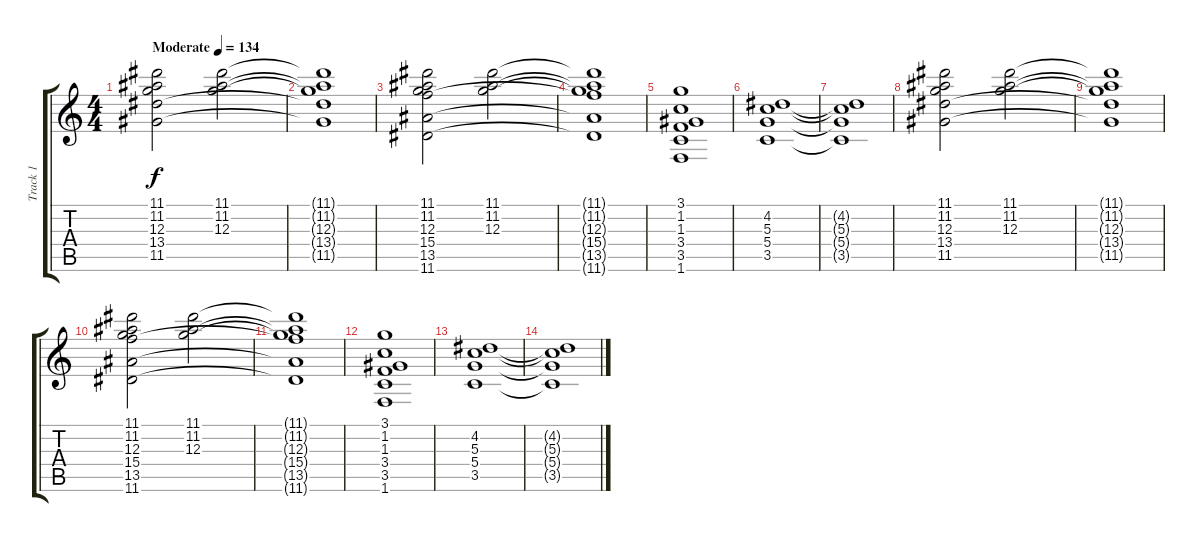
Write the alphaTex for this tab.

\track ("Track 1" "Track 1") {instrument overdrivenguitar}
\staff {score tabs}
\tuning (E4 B3 G3 D3 A2 E2) {hide}
\ts (4 4)
\tempo (134 "Moderate")
\clef g2
\ks c
(11.1 11.2 12.3 13.4 11.5).2{dy f instrument overdrivenguitar} (11.1 11.2 12.3).2 |
(11.1{t} 11.2{t} 12.3{t} 13.4{t} 11.5{t}).1 |
(11.1 11.2 12.3 15.4 13.5 11.6).2 (11.1 11.2 12.3).2 |
(11.1{t} 11.2{t} 12.3{t} 15.4{t} 13.5{t} 11.6{t}).1 |
(3.1 1.2 1.3 3.4 3.5 1.6).1 |
(4.2 5.3 5.4 3.5).1 |
(4.2{t} 5.3{t} 5.4{t} 3.5{t}).1 |
(11.1 11.2 12.3 13.4 11.5).2 (11.1 11.2 12.3).2 |
(11.1{t} 11.2{t} 12.3{t} 13.4{t} 11.5{t}).1 |
(11.1 11.2 12.3 15.4 13.5 11.6).2 (11.1 11.2 12.3).2 |
(11.1{t} 11.2{t} 12.3{t} 15.4{t} 13.5{t} 11.6{t}).1 |
(3.1 1.2 1.3 3.4 3.5 1.6).1 |
(4.2 5.3 5.4 3.5).1 |
(4.2{t} 5.3{t} 5.4{t} 3.5{t}).1
